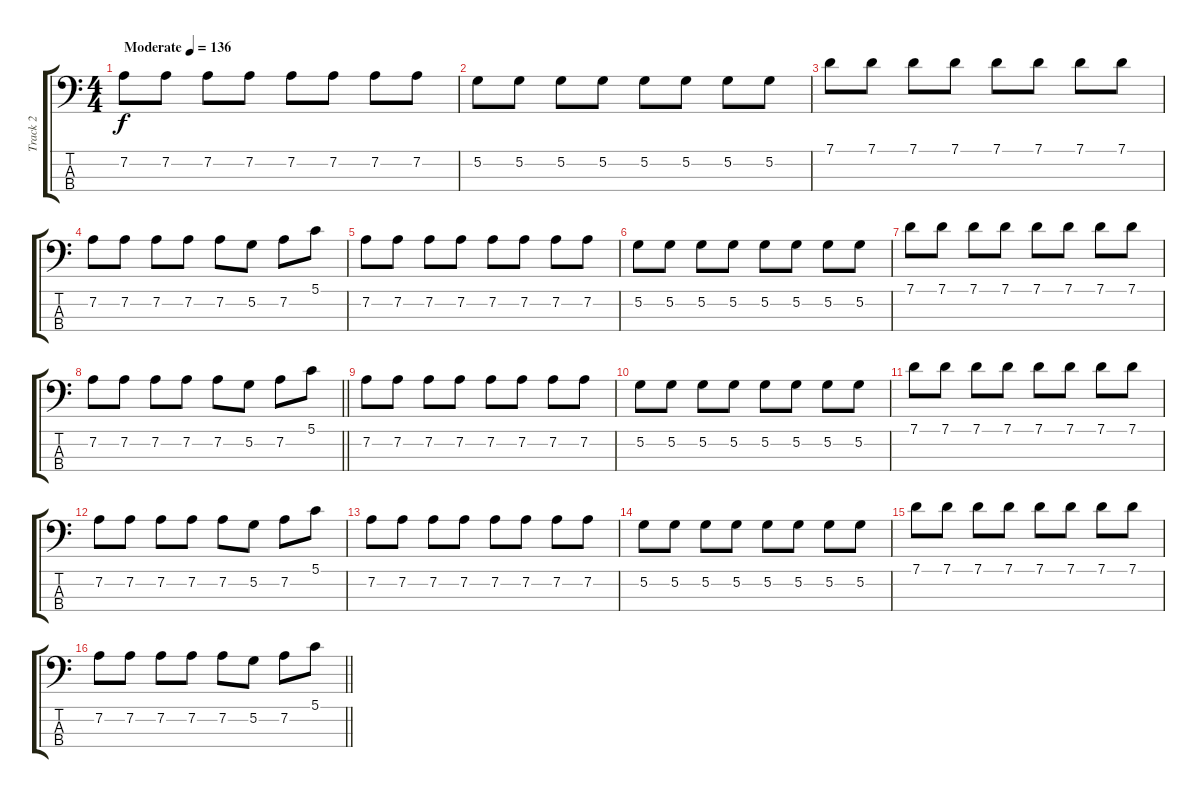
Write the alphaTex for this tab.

\track ("Track 2" "Track 2") {instrument electricbassfinger}
\staff {score tabs}
\tuning (G2 D2 A1 E1) {hide}
\ts (4 4)
\tempo (136 "Moderate")
\clef f4
\ks c
7.2.8{dy f instrument electricbassfinger} 7.2.8 7.2.8 7.2.8 7.2.8 7.2.8 7.2.8 7.2.8 |
5.2.8 5.2.8 5.2.8 5.2.8 5.2.8 5.2.8 5.2.8 5.2.8 |
7.1.8 7.1.8 7.1.8 7.1.8 7.1.8 7.1.8 7.1.8 7.1.8 |
7.2.8 7.2.8 7.2.8 7.2.8 7.2.8 5.2.8 7.2.8 5.1.8 |
7.2.8 7.2.8 7.2.8 7.2.8 7.2.8 7.2.8 7.2.8 7.2.8 |
5.2.8 5.2.8 5.2.8 5.2.8 5.2.8 5.2.8 5.2.8 5.2.8 |
7.1.8 7.1.8 7.1.8 7.1.8 7.1.8 7.1.8 7.1.8 7.1.8 |
\barLineRight lightlight
7.2.8 7.2.8 7.2.8 7.2.8 7.2.8 5.2.8 7.2.8 5.1.8 |
7.2.8 7.2.8 7.2.8 7.2.8 7.2.8 7.2.8 7.2.8 7.2.8 |
5.2.8 5.2.8 5.2.8 5.2.8 5.2.8 5.2.8 5.2.8 5.2.8 |
7.1.8 7.1.8 7.1.8 7.1.8 7.1.8 7.1.8 7.1.8 7.1.8 |
7.2.8 7.2.8 7.2.8 7.2.8 7.2.8 5.2.8 7.2.8 5.1.8 |
7.2.8 7.2.8 7.2.8 7.2.8 7.2.8 7.2.8 7.2.8 7.2.8 |
5.2.8 5.2.8 5.2.8 5.2.8 5.2.8 5.2.8 5.2.8 5.2.8 |
7.1.8 7.1.8 7.1.8 7.1.8 7.1.8 7.1.8 7.1.8 7.1.8 |
\barLineRight lightlight
7.2.8 7.2.8 7.2.8 7.2.8 7.2.8 5.2.8 7.2.8 5.1.8
